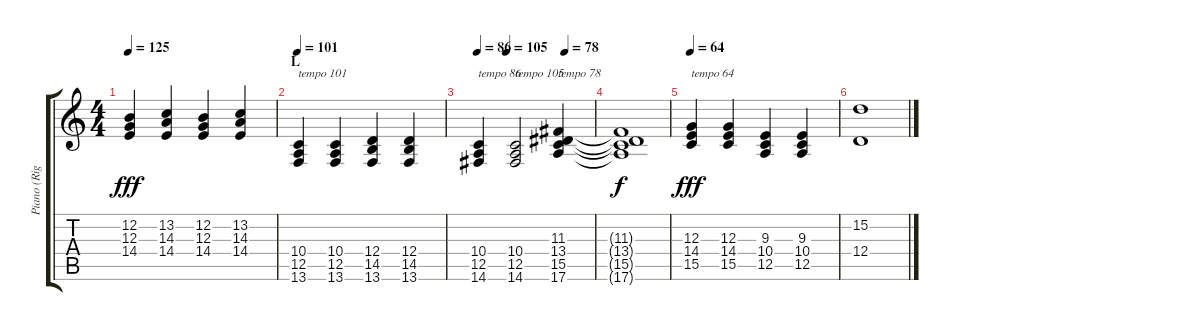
\track ("Piano (Right Hand)" "Piano (Rig") {instrument acousticgrandpiano}
\staff {score tabs}
\tuning (E4 B3 G3 D3 A2 E2) {hide}
\ts (4 4)
\tempo 125
\clef g2
\ks c
(12.2 12.3 14.4).4{dy fff} (13.2 14.3 14.4).4 (12.2 12.3 14.4).4 (13.2 14.3 14.4).4 |
\section ("" "L")
\tempo 101
(10.4 12.5 13.6).4{txt "tempo 101"} (10.4 12.5 13.6).4 (12.4 14.5 13.6).4 (12.4 14.5 13.6).4 |
\tempo 101
\tempo (105 0.25)
\tempo (78 0.75)
\tempo 86
(10.4 12.5 14.6).4{txt "tempo 86"} (10.4 12.5 14.6).2{txt "tempo 105"} (11.3 13.4 15.5 17.6).4{txt "tempo 78"} |
(11.3{t} 13.4{t} 15.5{t} 17.6{t}).1{dy f} |
\tempo 64
(12.3 14.4 15.5).4{txt "tempo 64" dy fff} (12.3 14.4 15.5).4 (9.3 10.4 12.5).4 (9.3 10.4 12.5).4 |
(15.2 12.4).1
